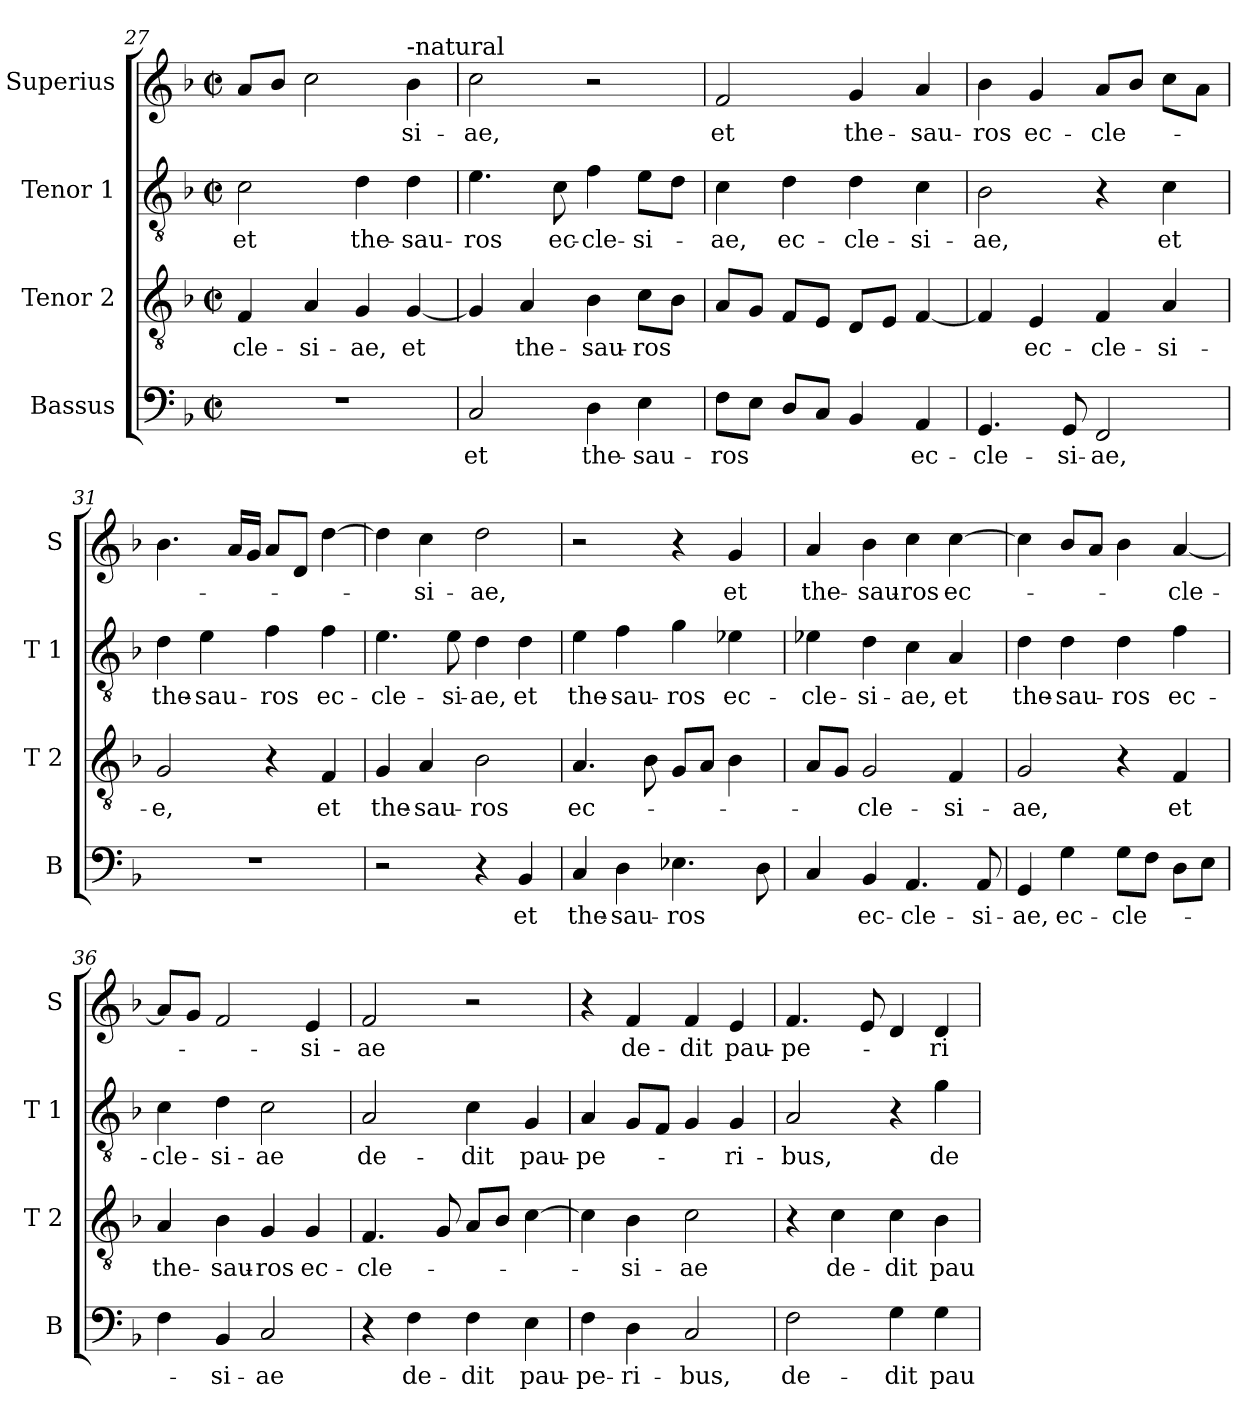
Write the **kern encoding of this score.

**kern	**text	**kern	**text	**kern	**text	**kern	**text
*part4	*part4	*part3	*part3	*part2	*part2	*part1	*part1
*staff4	*staff4	*staff3	*staff3	*staff2	*staff2	*staff1	*staff1
*I"Bassus	*	*I"Tenor 2	*	*I"Tenor 1	*	*I"Superius	*
*I'B	*	*I'T 2	*	*I'T 1	*	*I'S	*
*clefF4	*	*clefGv2	*	*clefGv2	*	*clefG2	*
*k[b-]	*	*k[b-]	*	*k[b-]	*	*k[b-]	*
*F:	*	*F:	*	*F:	*	*F:	*
*M2/2	*	*M2/2	*	*M2/2	*	*M2/2	*
*met(c|)	*	*met(c|)	*	*met(c|)	*	*met(c|)	*
=27	=27	=27	=27	=27	=27	=27	=27
!	!	!	!LO:LY:b	!	!LO:LY:b	!	!
1r	.	4F/	-cle-	2c\	et	8a/L	.
.	.	.	.	.	.	8b-/J	.
!	!	!	!LO:LY:b	!	!	!	!
.	.	4A/	-si-	.	.	2cc\	.
!	!	!	!LO:LY:b	!	!LO:LY:b	!	!
.	.	4G/	-ae,	4d\	the-	.	.
!	!	!	!	!	!	!LO:TX:a:t=-natural	!
!	!	!	!LO:LY:b	!	!LO:LY:b	!	!LO:LY:b
.	.	[4G/	et	4d\	-sau-	4b-\	-si-
=28	=28	=28	=28	=28	=28	=28	=28
!	!LO:LY:b	!	!	!	!LO:LY:b	!	!LO:LY:b
2C/	et	4G/]	.	4.e\	-ros	2cc\	-ae,
!	!	!	!LO:LY:b	!	!	!	!
.	.	4A/	the-	.	.	.	.
!	!	!	!	!	!LO:LY:b	!	!
.	.	.	.	8c\	ec-	.	.
!	!LO:LY:b	!	!LO:LY:b	!	!LO:LY:b	!	!
4D\	the-	4B-\	-sau-	4f\	-cle-	2r	.
!	!LO:LY:b	!	!LO:LY:b	!	!LO:LY:b	!	!
4E\	-sau-	8c\L	-ros	8e\L	-si-	.	.
.	.	8B-\J	.	8d\J	.	.	.
=29	=29	=29	=29	=29	=29	=29	=29
!	!LO:LY:b	!	!	!	!LO:LY:b	!	!LO:LY:b
8F\L	-ros	8A/L	.	4c\	-ae,	2f/	et
8E\J	.	8G/J	.	.	.	.	.
!	!	!	!	!	!LO:LY:b	!	!
8D/L	.	8F/L	.	4d\	ec-	.	.
8C/J	.	8E/J	.	.	.	.	.
!	!	!	!	!	!LO:LY:b	!	!LO:LY:b
4BB-/	.	8D/L	.	4d\	-cle-	4g/	the-
.	.	8E/J	.	.	.	.	.
!	!LO:LY:b	!	!	!	!LO:LY:b	!	!LO:LY:b
4AA/	ec-	[4F/	.	4c\	-si-	4a/	-sau-
!!LO:LB:g=z
=30	=30	=30	=30	=30	=30	=30	=30
!	!LO:LY:b	!	!	!	!LO:LY:b	!	!LO:LY:b
4.GG/	-cle-	4F/]	.	2B-\	-ae,	4b-\	-ros
!	!	!	!LO:LY:b	!	!	!	!LO:LY:b
.	.	4E/	ec-	.	.	4g/	ec-
!	!LO:LY:b	!	!	!	!	!	!
8GG/	-si-	.	.	.	.	.	.
!	!LO:LY:b	!	!LO:LY:b	!	!	!	!LO:LY:b
2FF/	-ae,	4F/	-cle-	4r	.	8a/L	-cle-
.	.	.	.	.	.	8b-/J	.
!	!	!	!LO:LY:b	!	!LO:LY:b	!	!
.	.	4A/	-si-	4c\	et	8cc\L	.
.	.	.	.	.	.	8a\J	.
=31	=31	=31	=31	=31	=31	=31	=31
!	!	!	!LO:LY:b	!	!LO:LY:b	!	!
1r	.	2G/	-e,	4d\	the-	4.b-\	.
!	!	!	!	!	!LO:LY:b	!	!
.	.	.	.	4e\	-sau-	.	.
.	.	.	.	.	.	16a/LL	.
.	.	.	.	.	.	16g/JJ	.
!	!	!	!	!	!LO:LY:b	!	!
.	.	4r	.	4f\	-ros	8a/L	.
.	.	.	.	.	.	8d/J	.
!	!	!	!LO:LY:b	!	!LO:LY:b	!	!
.	.	4F/	et	4f\	ec-	[4dd\	.
=32	=32	=32	=32	=32	=32	=32	=32
!	!	!	!LO:LY:b	!	!LO:LY:b	!	!
2r	.	4G/	the-	4.e\	-cle-	4dd\]	.
!	!	!	!LO:LY:b	!	!	!	!LO:LY:b
.	.	4A/	-sau-	.	.	4cc\	-si-
!	!	!	!	!	!LO:LY:b	!	!
.	.	.	.	8e\	-si-	.	.
!	!	!	!LO:LY:b	!	!LO:LY:b	!	!LO:LY:b
4r	.	2B-\	-ros	4d\	-ae,	2dd\	-ae,
!	!LO:LY:b	!	!	!	!LO:LY:b	!	!
4BB-/	et	.	.	4d\	et	.	.
=33	=33	=33	=33	=33	=33	=33	=33
!	!LO:LY:b	!	!LO:LY:b	!	!LO:LY:b	!	!
4C/	the-	4.A/	ec-	4e\	the-	2r	.
!	!LO:LY:b	!	!	!	!LO:LY:b	!	!
4D\	-sau-	.	.	4f\	-sau-	.	.
.	.	8B-\	.	.	.	.	.
!	!LO:LY:b	!	!	!	!LO:LY:b	!	!
4.E-X\	-ros	8G/L	.	4g\	-ros	4r	.
.	.	8A/J	.	.	.	.	.
!	!	!	!	!	!LO:LY:b	!	!LO:LY:b
.	.	4B-\	.	4e-X\	ec-	4g/	et
8D\	.	.	.	.	.	.	.
=34	=34	=34	=34	=34	=34	=34	=34
!	!	!	!	!	!LO:LY:b	!	!LO:LY:b
4C/	.	8A/L	.	4e-X\	-cle-	4a/	the-
.	.	8G/J	.	.	.	.	.
!	!LO:LY:b	!	!LO:LY:b	!	!LO:LY:b	!	!LO:LY:b
4BB-/	ec-	2G/	-cle-	4d\	-si-	4b-\	-sau-
!	!LO:LY:b	!	!	!	!LO:LY:b	!	!LO:LY:b
4.AA/	-cle-	.	.	4c\	-ae,	4cc\	-ros
!	!	!	!LO:LY:b	!	!LO:LY:b	!	!LO:LY:b
.	.	4F/	-si-	4A/	et	[4cc\	ec-
!	!LO:LY:b	!	!	!	!	!	!
8AA/	-si-	.	.	.	.	.	.
!!LO:PB:g=z
=35	=35	=35	=35	=35	=35	=35	=35
!	!LO:LY:b	!	!LO:LY:b	!	!LO:LY:b	!	!
4GG/	-ae,	2G/	-ae,	4d\	the-	4cc\]	.
!	!LO:LY:b	!	!	!	!LO:LY:b	!	!
4G\	ec-	.	.	4d\	-sau-	8b-/L	.
.	.	.	.	.	.	8a/J	.
!	!LO:LY:b	!	!	!	!LO:LY:b	!	!
8G\L	-cle-	4r	.	4d\	-ros	4b-\	.
8F\J	.	.	.	.	.	.	.
!	!	!	!LO:LY:b	!	!LO:LY:b	!	!LO:LY:b
8D\L	.	4F/	et	4f\	ec-	[4a/	-cle-
8E\J	.	.	.	.	.	.	.
=36	=36	=36	=36	=36	=36	=36	=36
!	!	!	!LO:LY:b	!	!LO:LY:b	!	!
4F\	.	4A/	the-	4c\	-cle-	8a/L]	.
.	.	.	.	.	.	8g/J	.
!	!LO:LY:b	!	!LO:LY:b	!	!LO:LY:b	!	!
4BB-/	-si-	4B-\	-sau-	4d\	-si-	2f/	.
!	!LO:LY:b	!	!LO:LY:b	!	!LO:LY:b	!	!
2C/	-ae	4G/	-ros	2c\	-ae	.	.
!	!	!	!LO:LY:b	!	!	!	!LO:LY:b
.	.	4G/	ec-	.	.	4e/	-si-
=37	=37	=37	=37	=37	=37	=37	=37
!	!	!	!LO:LY:b	!	!LO:LY:b	!	!LO:LY:b
4r	.	4.F/	-cle-	2A/	de-	2f/	-ae
!	!LO:LY:b	!	!	!	!	!	!
4F\	de-	.	.	.	.	.	.
.	.	8G/	.	.	.	.	.
!	!LO:LY:b	!	!	!	!LO:LY:b	!	!
4F\	-dit	8A/L	.	4c\	-dit	2r	.
.	.	8B-/J	.	.	.	.	.
!	!LO:LY:b	!	!	!	!LO:LY:b	!	!
4E\	pau-	[4c\	.	4G/	pau-	.	.
=38	=38	=38	=38	=38	=38	=38	=38
!	!LO:LY:b	!	!	!	!LO:LY:b	!	!
4F\	-pe-	4c\]	.	4A/	-pe-	4r	.
!	!LO:LY:b	!	!LO:LY:b	!	!	!	!LO:LY:b
4D\	-ri-	4B-\	-si-	8G/L	.	4f/	de-
.	.	.	.	8F/J	.	.	.
!	!LO:LY:b	!	!LO:LY:b	!	!	!	!LO:LY:b
2C/	-bus,	2c\	-ae	4G/	.	4f/	-dit
!	!	!	!	!	!LO:LY:b	!	!LO:LY:b
.	.	.	.	4G/	-ri-	4e/	pau-
=39	=39	=39	=39	=39	=39	=39	=39
!	!LO:LY:b	!	!	!	!LO:LY:b	!	!LO:LY:b
2F\	de-	4r	.	2A/	-bus,	4.f/	-pe-
!	!	!	!LO:LY:b	!	!	!	!
.	.	4c\	de-	.	.	.	.
.	.	.	.	.	.	8e/	.
!	!LO:LY:b	!	!LO:LY:b	!	!	!	!
4G\	-dit	4c\	-dit	4r	.	4d/	.
!	!LO:LY:b	!	!LO:LY:b	!	!LO:LY:b	!	!LO:LY:b
4G\	pau-	4B-\	pau-	4g\	de-	4d/	-ri-
=	=	=	=	=	=	=	=
*-	*-	*-	*-	*-	*-	*-	*-
